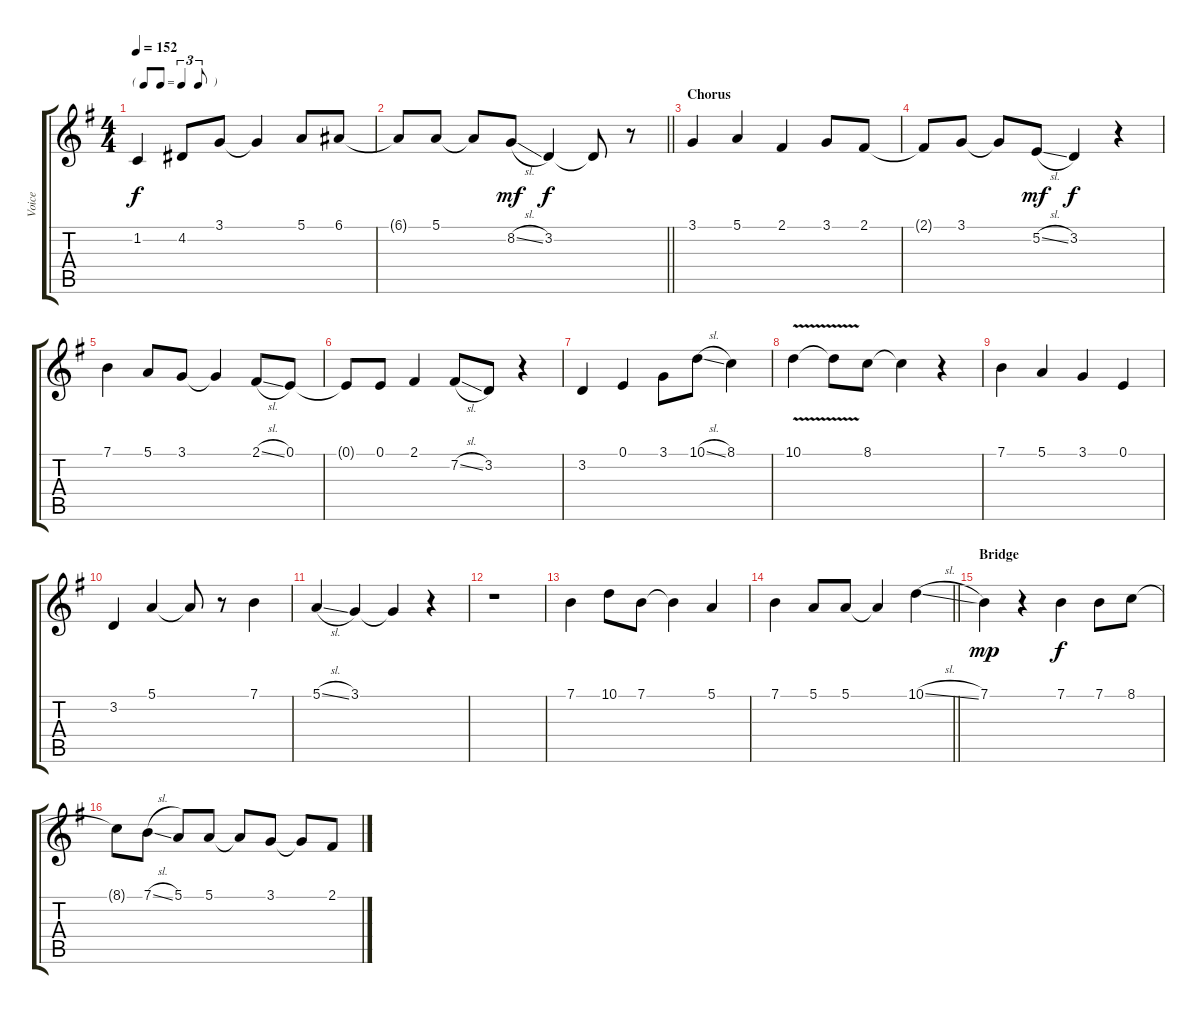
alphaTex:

\track ("Voice" "Voice") {instrument oboe}
\staff {score tabs}
\tuning (E4 B3 G3 D3 A2 E2) {hide}
\ts (4 4)
\tf triplet8th
\tempo 152
\clef g2
\ks g
1.2{t}.4{dy f} 4.2.8 3.1.8 3.1{t}.4 5.1.8 6.1.8 |
\barLineRight lightlight
6.1{t}.8 5.1.8 5.1{t}.8 8.2{sl}.8{dy mf} 3.2.4{dy f} 3.2{t}.8 r.8 |
\section ("" "Chorus")
3.1.4 5.1.4 2.1.4 3.1.8 2.1.8 |
2.1{t}.8 3.1.8 3.1{t}.8 5.2{sl}.8{dy mf} 3.2.4{dy f} r.4 |
7.1.4 5.1.8 3.1.8 3.1{t}.4 2.1{sl}.8 0.1.8 |
0.1{t}.8 0.1.8 2.1.4 7.2{sl}.8 3.2.8 r.4 |
3.2.4 0.1.4 3.1.8 10.1{sl}.8 8.1.4 |
10.1{v}.4 10.1{t}.8 8.1.8 8.1{t}.4 r.4 |
7.1.4 5.1.4 3.1.4 0.1.4 |
3.2.4 5.1.4 5.1{t}.8 r.8 7.1.4 |
5.1{sl}.4 3.1.4 3.1{t}.4 r.4 |
r.1 |
7.1.4 10.1.8 7.1.8 7.1{t}.4 5.1.4 |
\barLineRight lightlight
7.1.4 5.1.8 5.1.8 5.1{t}.4 10.1{sl}.4 |
\section ("" "Bridge")
7.1.4{dy mp} r.4 7.1.4{dy f} 7.1.8 8.1.8 |
8.1{t}.8 7.1{sl}.8 5.1.8 5.1.8 5.1{t}.8 3.1.8 3.1{t}.8 2.1.8
